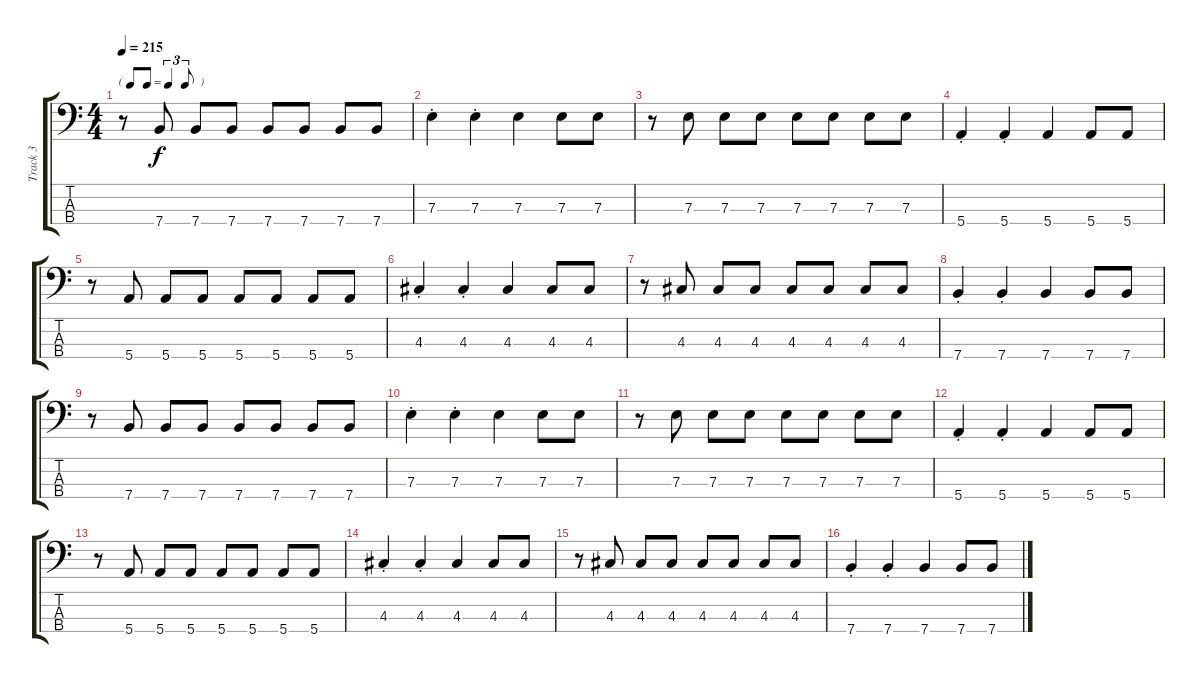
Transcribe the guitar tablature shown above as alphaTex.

\track ("Track 3" "Track 3") {instrument electricbasspick}
\staff {score tabs}
\tuning (G2 D2 A1 E1) {hide}
\ts (4 4)
\tf triplet8th
\tempo 215
\clef f4
\ks c
r.8{dy f} 7.4.8 7.4.8 7.4.8 7.4.8 7.4.8 7.4.8 7.4.8 |
7.3{st}.4 7.3{st}.4 7.3.4 7.3.8 7.3.8 |
r.8 7.3.8 7.3.8 7.3.8 7.3.8 7.3.8 7.3.8 7.3.8 |
5.4{st}.4 5.4{st}.4 5.4.4 5.4.8 5.4.8 |
r.8 5.4.8 5.4.8 5.4.8 5.4.8 5.4.8 5.4.8 5.4.8 |
4.3{st}.4 4.3{st}.4 4.3.4 4.3.8 4.3.8 |
r.8 4.3.8 4.3.8 4.3.8 4.3.8 4.3.8 4.3.8 4.3.8 |
7.4{st}.4 7.4{st}.4 7.4.4 7.4.8 7.4.8 |
r.8 7.4.8 7.4.8 7.4.8 7.4.8 7.4.8 7.4.8 7.4.8 |
7.3{st}.4 7.3{st}.4 7.3.4 7.3.8 7.3.8 |
r.8 7.3.8 7.3.8 7.3.8 7.3.8 7.3.8 7.3.8 7.3.8 |
5.4{st}.4 5.4{st}.4 5.4.4 5.4.8 5.4.8 |
r.8 5.4.8 5.4.8 5.4.8 5.4.8 5.4.8 5.4.8 5.4.8 |
4.3{st}.4 4.3{st}.4 4.3.4 4.3.8 4.3.8 |
r.8 4.3.8 4.3.8 4.3.8 4.3.8 4.3.8 4.3.8 4.3.8 |
7.4{st}.4 7.4{st}.4 7.4.4 7.4.8 7.4.8
